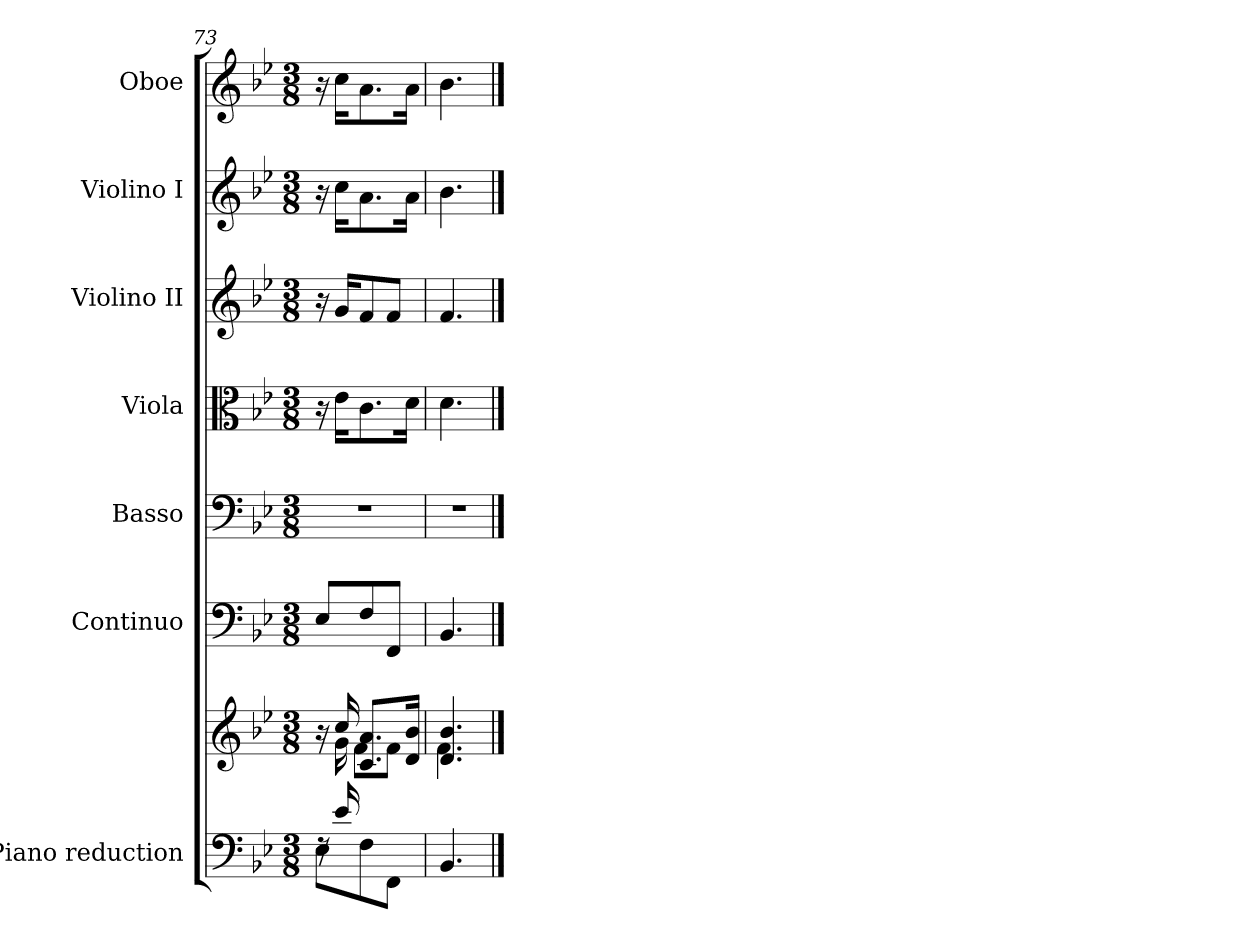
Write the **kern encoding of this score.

**kern	**kern	**kern	**kern	**kern	**kern	**kern	**kern
*part7	*part7	*part6	*part5	*part4	*part3	*part2	*part1
*staff8	*staff7	*staff6	*staff5	*staff4	*staff3	*staff2	*staff1
*I"Piano reduction	*	*I"Continuo	*I"Basso	*I"Viola	*I"Violino II	*I"Violino I	*I"Oboe
*I'Pno	*	*	*	*	*	*	*I'Ob
*clefF4	*clefG2	*clefF4	*clefF4	*clefC3	*clefG2	*clefG2	*clefG2
*k[b-e-]	*k[b-e-]	*k[b-e-]	*k[b-e-]	*k[b-e-]	*k[b-e-]	*k[b-e-]	*k[b-e-]
*M3/8	*M3/8	*M3/8	*M3/8	*M3/8	*M3/8	*M3/8	*M3/8
=73	=73	=73	=73	=73	=73	=73	=73
*^	*^	*	*	*	*	*	*
16rF	8E-\L	16r	16ryy	8E-/L	4.r	16r	16r	16r	16r
16e-/	.	16cc/	16g\	.	.	16e-\KL	16g/KL	16cc\KL	16cc\KL
4ryy	8F\	8.c/ 8.a/L	8f\L	8F/	.	8.c\	8f/	8.a\	8.a\
.	8FF\J	.	8f\J	8FF/J	.	.	8f/J	.	.
.	.	16d/ 16b-/Jk	.	.	.	16d\Jk	.	16a\Jk	16a\Jk
*v	*v	*	*	*	*	*	*	*	*
=74	=74	=74	=74	=74	=74	=74	=74	=74
4.BB-/	4.d/ 4.b-/	4.f\	4.BB-/	4.r	4.d\	4.f/	4.b-\	4.b-\
*	*v	*v	*	*	*	*	*	*
==	==	==	==	==	==	==	==
*-	*-	*-	*-	*-	*-	*-	*-
